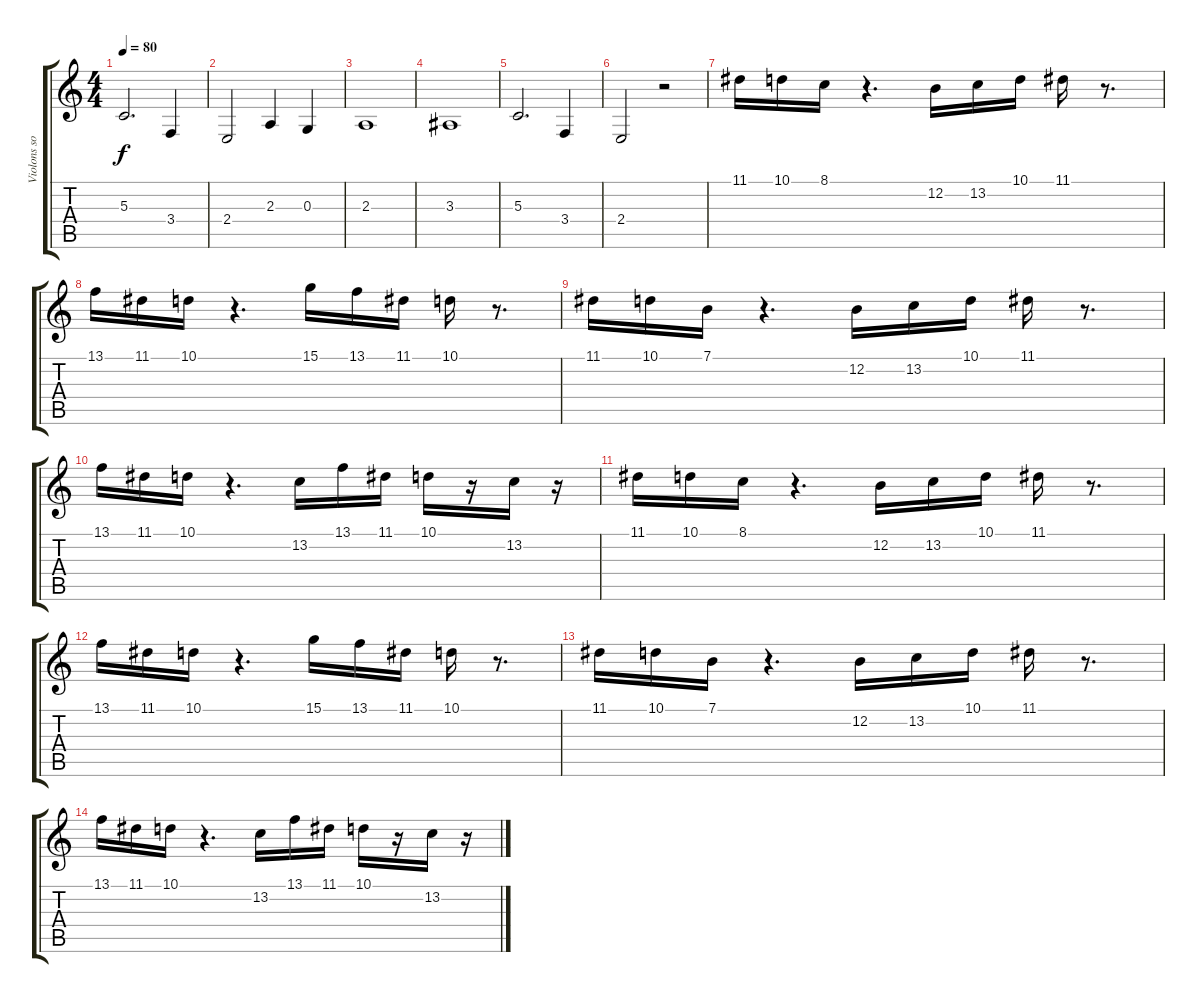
\track ("Violons sopranos 1" "Violons so") {instrument stringensemble1}
\staff {score tabs}
\tuning (E4 B3 G3 D3 A2 E2) {hide}
\ts (4 4)
\tempo 80
\clef g2
\ks c
5.3.2{d dy f} 3.4.4 |
2.4.2 2.3.4 0.3.4 |
2.3.1 |
3.3.1 |
5.3.2{d} 3.4.4 |
2.4.2 r.2 |
11.1.16 10.1.16 8.1.16 r.4{d} 12.2.16 13.2.16 10.1.16 11.1.16 r.8{d} |
13.1.16 11.1.16 10.1.16 r.4{d} 15.1.16 13.1.16 11.1.16 10.1.16 r.8{d} |
11.1.16 10.1.16 7.1.16 r.4{d} 12.2.16 13.2.16 10.1.16 11.1.16 r.8{d} |
13.1.16 11.1.16 10.1.16 r.4{d} 13.2.16 13.1.16 11.1.16 10.1.16 r.16 13.2.16 r.16 |
11.1.16 10.1.16 8.1.16 r.4{d} 12.2.16 13.2.16 10.1.16 11.1.16 r.8{d} |
13.1.16 11.1.16 10.1.16 r.4{d} 15.1.16 13.1.16 11.1.16 10.1.16 r.8{d} |
11.1.16 10.1.16 7.1.16 r.4{d} 12.2.16 13.2.16 10.1.16 11.1.16 r.8{d} |
13.1.16 11.1.16 10.1.16{txt ""} r.4{d} 13.2.16 13.1.16 11.1.16 10.1.16 r.16 13.2.16 r.16
